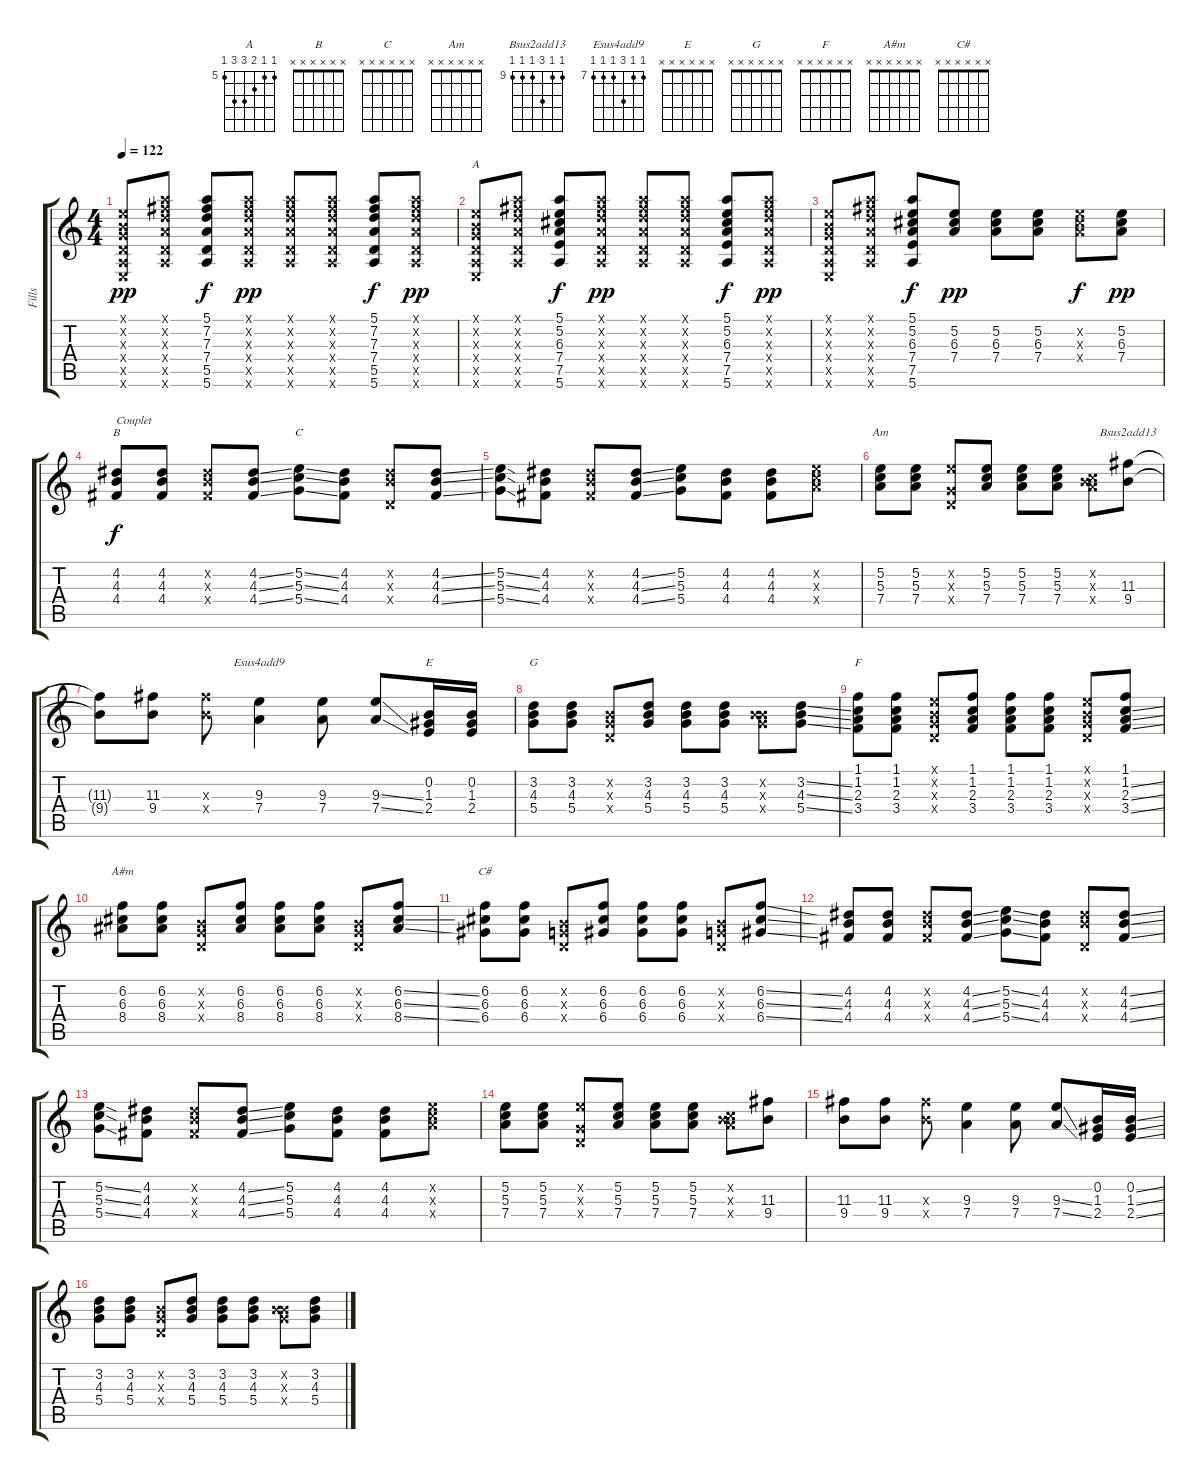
\track ("Fills" "Fills") {instrument overdrivenguitar}
\staff {score tabs}
\tuning (E4 B3 G3 D3 A2 E2) {hide}
\chord ("A" 5 5 6 7 7 5) {firstfret 5}
\chord ("B" x x x x x x) {firstfret 0}
\chord ("C" x x x x x x) {firstfret 0}
\chord ("Am" x x x x x x) {firstfret 0}
\chord ("Bsus2add13" 9 9 11 9 9 9) {firstfret 9}
\chord ("Esus4add9" 7 7 9 7 7 7) {firstfret 7}
\chord ("E" x x x x x x) {firstfret 0}
\chord ("G" x x x x x x) {firstfret 0}
\chord ("F" x x x x x x) {firstfret 0}
\chord ("A#m" x x x x x x) {firstfret 0}
\chord ("C#" x x x x x x) {firstfret 0}
\ts (4 4)
\tempo 122
\clef g2
\ks c
(0.1{x} 0.2{x} 0.3{x} 0.4{x} 0.5{x} 0.6{x}).8{dy pp} (5.1{x} 7.2{x} 7.3{x} 7.4{x} 5.5{x} 5.6{x}).8 (5.1 7.2 7.3 7.4 5.5 5.6).8{dy f} (5.1{x} 7.2{x} 7.3{x} 7.4{x} 5.5{x} 5.6{x}).8{dy pp} (5.1{x} 7.2{x} 7.3{x} 7.4{x} 5.5{x} 5.6{x}).8 (5.1{x} 7.2{x} 7.3{x} 7.4{x} 5.5{x} 5.6{x}).8 (5.1 7.2 7.3 7.4 5.5 5.6).8{dy f} (5.1{x} 7.2{x} 7.3{x} 7.4{x} 5.5{x} 5.6{x}).8{dy pp} |
(0.1{x} 0.2{x} 0.3{x} 0.4{x} 0.5{x} 0.6{x}).8{ch "A"} (5.1{x} 7.2{x} 7.3{x} 7.4{x} 5.5{x} 5.6{x}).8 (5.1 5.2 6.3 7.4 7.5 5.6).8{dy f} (5.1{x} 7.2{x} 7.3{x} 7.4{x} 5.5{x} 5.6{x}).8{dy pp} (5.1{x} 7.2{x} 7.3{x} 7.4{x} 5.5{x} 5.6{x}).8 (5.1{x} 7.2{x} 7.3{x} 7.4{x} 5.5{x} 5.6{x}).8 (5.1 5.2 6.3 7.4 7.5 5.6).8{dy f} (5.1{x} 7.2{x} 7.3{x} 7.4{x} 5.5{x} 5.6{x}).8{dy pp} |
(0.1{x} 0.2{x} 0.3{x} 0.4{x} 0.5{x} 0.6{x}).8 (5.1{x} 7.2{x} 7.3{x} 7.4{x} 5.5{x} 5.6{x}).8 (5.1 5.2 6.3 7.4 7.5 5.6).8{dy f} (5.2 6.3 7.4).8{dy pp} (5.2 6.3 7.4).8 (5.2 6.3 7.4).8 (5.2{x} 6.3{x} 7.4{x}).8{dy f} (5.2 6.3 7.4).8{dy pp} |
(4.2 4.3 4.4).8{ch "B" txt "Couplet" dy f balance 5} (4.2 4.3 4.4).8 (4.2{x} 4.3{x} 4.4{x}).8 (4.2{ss} 4.3{ss} 4.4{ss}).8 (5.2{ss} 5.3{ss} 5.4{ss}).8{ch "C"} (4.2 4.3 4.4).8 (4.2{x} 4.3{x} 0.4{x}).8 (4.2{ss} 4.3{ss} 4.4{ss}).8 |
(5.2{ss} 5.3{ss} 5.4{ss}).8 (4.2 4.3 4.4).8 (4.2{x} 4.3{x} 4.4{x}).8 (4.2{ss} 4.3{ss} 4.4{ss}).8 (5.2 5.3 5.4).8 (4.2 4.3 4.4).8 (4.2 4.3 4.4).8 (5.2{x} 5.3{x} 7.4{x}).8 |
(5.2 5.3 7.4).8{ch "Am"} (5.2 5.3 7.4).8 (5.2{x} 0.3{x} 0.4{x}).8 (5.2 5.3 7.4).8 (5.2 5.3 7.4).8 (5.2 5.3 7.4).8 (0.2{x} 5.3{x} 7.4{x}).8 (11.3 9.4).8{ch "Bsus2add13" volume 10 balance 8} |
(11.3{t} 9.4{t}).8 (11.3 9.4).8 (11.3{x} 9.4{x}).8 (9.3 7.4).4{ch "Esus4add9"} (9.3 7.4).8 (9.3{ss} 7.4{ss}).8 (0.2 1.3 2.4).16{ch "E" volume 6 balance 5} (0.2 1.3 2.4).16 |
(3.2 4.3 5.4).8{ch "G"} (3.2 4.3 5.4).8 (0.2{x} 0.3{x} 0.4{x}).8 (3.2 4.3 5.4).8 (3.2 4.3 5.4).8 (3.2 4.3 5.4).8 (0.2{x} 4.3{x} 5.4{x}).8 (3.2{ss} 4.3{ss} 5.4{ss}).8 |
(1.1 1.2 2.3 3.4).8{ch "F"} (1.1 1.2 2.3 3.4).8 (0.1{x} 0.2{x} 0.3{x} 0.4{x}).8 (1.1 1.2 2.3 3.4).8 (1.1 1.2 2.3 3.4).8 (1.1 1.2 2.3 3.4).8 (0.1{x} 0.2{x} 0.3{x} 0.4{x}).8 (1.1 1.2{ss} 2.3{ss} 3.4{ss}).8 |
(6.2 6.3 8.4).8{ch "A#m"} (6.2 6.3 8.4).8 (0.2{x} 0.3{x} 0.4{x}).8 (6.2 6.3 8.4).8 (6.2 6.3 8.4).8 (6.2 6.3 8.4).8 (0.2{x} 0.3{x} 0.4{x}).8 (6.2{ss} 6.3{ss} 8.4{ss}).8 |
(6.2 6.3 6.4).8{ch "C#"} (6.2 6.3 6.4).8 (0.2{x} 0.3{x} 0.4{x}).8 (6.2 6.3 6.4).8 (6.2 6.3 6.4).8 (6.2 6.3 6.4).8 (0.2{x} 0.3{x} 0.4{x}).8 (6.2{ss} 6.3{ss} 6.4{ss}).8 |
(4.2 4.3 4.4).8 (4.2 4.3 4.4).8 (4.2{x} 4.3{x} 4.4{x}).8 (4.2{ss} 4.3{ss} 4.4{ss}).8 (5.2{ss} 5.3{ss} 5.4{ss}).8 (4.2 4.3 4.4).8 (4.2{x} 4.3{x} 0.4{x}).8 (4.2{ss} 4.3{ss} 4.4{ss}).8 |
(5.2{ss} 5.3{ss} 5.4{ss}).8 (4.2 4.3 4.4).8 (4.2{x} 4.3{x} 4.4{x}).8 (4.2{ss} 4.3{ss} 4.4{ss}).8 (5.2 5.3 5.4).8 (4.2 4.3 4.4).8 (4.2 4.3 4.4).8 (5.2{x} 5.3{x} 7.4{x}).8 |
(5.2 5.3 7.4).8 (5.2 5.3 7.4).8 (5.2{x} 0.3{x} 0.4{x}).8 (5.2 5.3 7.4).8 (5.2 5.3 7.4).8 (5.2 5.3 7.4).8 (0.2{x} 5.3{x} 7.4{x}).8 (11.3 9.4).8{volume 10 balance 8} |
(11.3 9.4).8 (11.3 9.4).8 (11.3{x} 9.4{x}).8 (9.3 7.4).4 (9.3 7.4).8 (9.3{ss} 7.4{ss}).8 (0.2 1.3 2.4).16{volume 6 balance 5} (0.2{ss} 1.3{ss} 2.4{ss}).16 |
(3.2 4.3 5.4).8 (3.2 4.3 5.4).8 (0.2{x} 0.3{x} 0.4{x}).8 (3.2 4.3 5.4).8 (3.2 4.3 5.4).8 (3.2 4.3 5.4).8 (0.2{x} 4.3{x} 5.4{x}).8 (3.2{ss} 4.3{ss} 5.4{ss}).8
